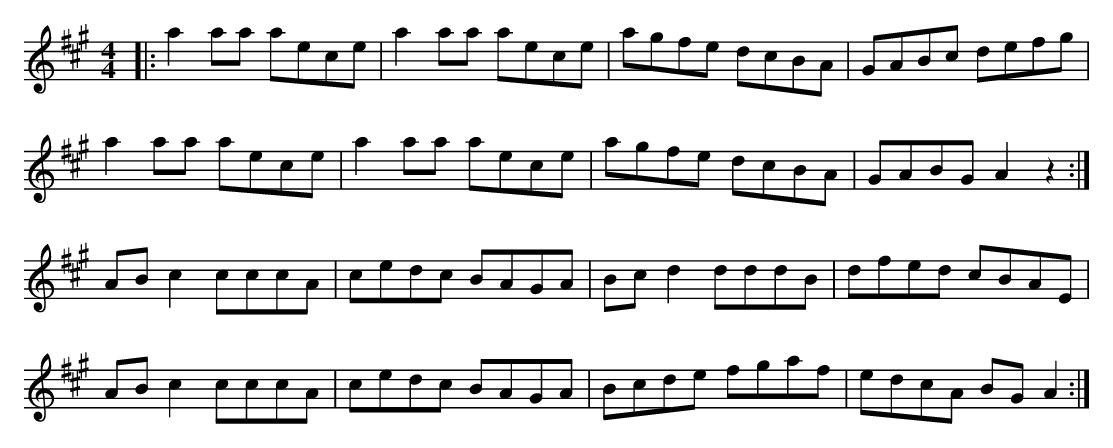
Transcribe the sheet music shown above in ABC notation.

X:1
M:4/4
K:A
|:a2aa aece|a2aa aece|agfe dcBA|GABc defg|
a2aa aece|a2aa aece|agfe dcBA|GABG A2z2:|
ABc2 cccA|cedc BAGA|Bcd2 dddB|dfed cBAE|
ABc2 cccA|cedc BAGA|Bcde fgaf|edcA BGA2:|
